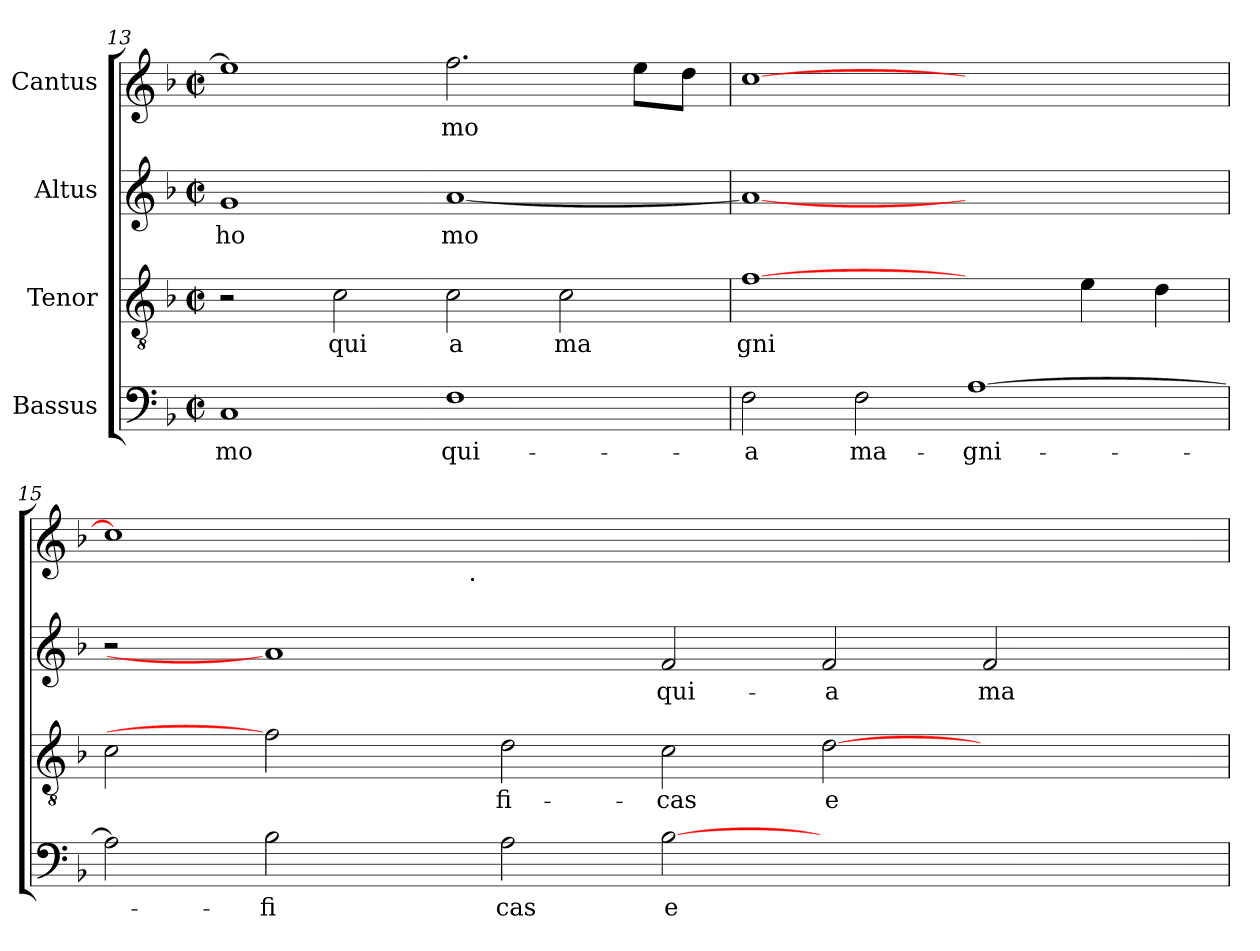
**kern	**text	**kern	**text	**kern	**text	**kern	**text
*part4	*part4	*part3	*part3	*part2	*part2	*part1	*part1
*staff4	*staff4	*staff3	*staff3	*staff2	*staff2	*staff1	*staff1
*I"Bassus	*	*I"Tenor	*	*I"Altus	*	*I"Cantus	*
*clefF4	*	*clefGv2	*	*clefG2	*	*clefG2	*
*k[b-]	*	*k[b-]	*	*k[b-]	*	*k[b-]	*
*F:	*	*F:	*	*F:	*	*F:	*
*M2/2	*	*M2/2	*	*M2/2	*	*M2/2	*
*met(c|)	*	*met(c|)	*	*met(c|)	*	*met(c|)	*
=13	=13	=13	=13	=13	=13	=13	=13
!	!LO:LY:b:cj	!	!	!	!LO:LY:b:cj	!	!
1C	-mo	2r	.	1g	ho	1ee]	.
!	!	!	!LO:LY:b:cj	!	!	!	!
.	.	2c\	qui	.	.	.	.
!	!LO:LY:b:cj	!	!LO:LY:b:cj	!	!LO:LY:b:cj	!	!LO:LY:b
1F	qui-	2c\	a	[<1a	mo	2.ff\	-mo
!	!	!	!LO:LY:b:cj	!	!	!	!
.	.	2c\	ma	.	.	.	.
.	.	.	.	.	.	8ee\L	.
.	.	.	.	.	.	8dd\J	.
=14	=14	=14	=14	=14	=14	=14	=14
!	!LO:LY:b:cj	!	!LO:LY:b:cj	!	!	!	!
2F\	-a	[1f	gni	1a_	.	[1cc	.
!	!LO:LY:b:cj	!	!	!	!	!	!
2F\	ma-	.	.	.	.	.	.
!	!LO:LY:b:cj	!	!	!	!	!	!
[>1A	-gni-	2ryy	.	1ryy	.	1ryy	.
.	.	4e\	.	.	.	.	.
.	.	4d\	.	.	.	.	.
!!LO:LB:g=z
=15	=15	=15	=15	=15	=15	=15	=15
*	*	*^	*	*	*	*^	*
2A\]	.	2c\	32.ryy	.	2r	.	1cc]	2ryy	.
.	.	.	1ryy	.	.	.	.	.	.
!	!LO:LY:b:cj	!	!	!	!	!	!	!	!
2B-\	-fi	2f]	.	.	1a]	.	.	4ryy	.
.	.	.	.	.	.	.	.	8ryy	.
.	.	.	.	.	.	.	.	16ryy	.
.	.	.	.	.	.	.	.	64ryy	.
!	!	!	!	!	!	!	!	!LO:TX:b:t=.	!
.	.	.	.	.	.	.	.	1ryy	.
!	!LO:LY:b:cj	!	!	!LO:LY:b:cj	!	!	!	!	!
2A\	cas	2d\	.	fi-	.	.	0ryy	.	.
.	.	.	1ryy	.	.	.	.	.	.
!	!LO:LY:b:cj	!	!	!LO:LY:b:cj	!	!LO:LY:b:cj	!	!	!
[>2B-\	e	2c\	.	-cas	2f/	qui-	.	.	.
.	.	.	.	.	.	.	.	1ryy	.
!	!	!	!	!LO:LY:b:cj	!	!LO:LY:b:cj	!	!	!
1ryy	.	[>2d\	.	e-	2f/	-a	.	.	.
.	.	.	2ryy	.	.	.	.	.	.
!	!	!	!	!	!	!LO:LY:b:cj	!	!	!
.	.	2ryy	.	.	2f/	ma-	.	.	.
.	.	.	4ryy	.	.	.	.	.	.
.	.	.	8ryy	.	.	.	.	.	.
.	.	.	16ryy	.	.	.	.	.	.
.	.	.	.	.	.	.	.	32.ryy	.
.	.	.	64ryy	.	.	.	.	.	.
*	*	*v	*v	*	*	*	*v	*v	*
=	=	=	=	=	=	=	=
*-	*-	*-	*-	*-	*-	*-	*-
